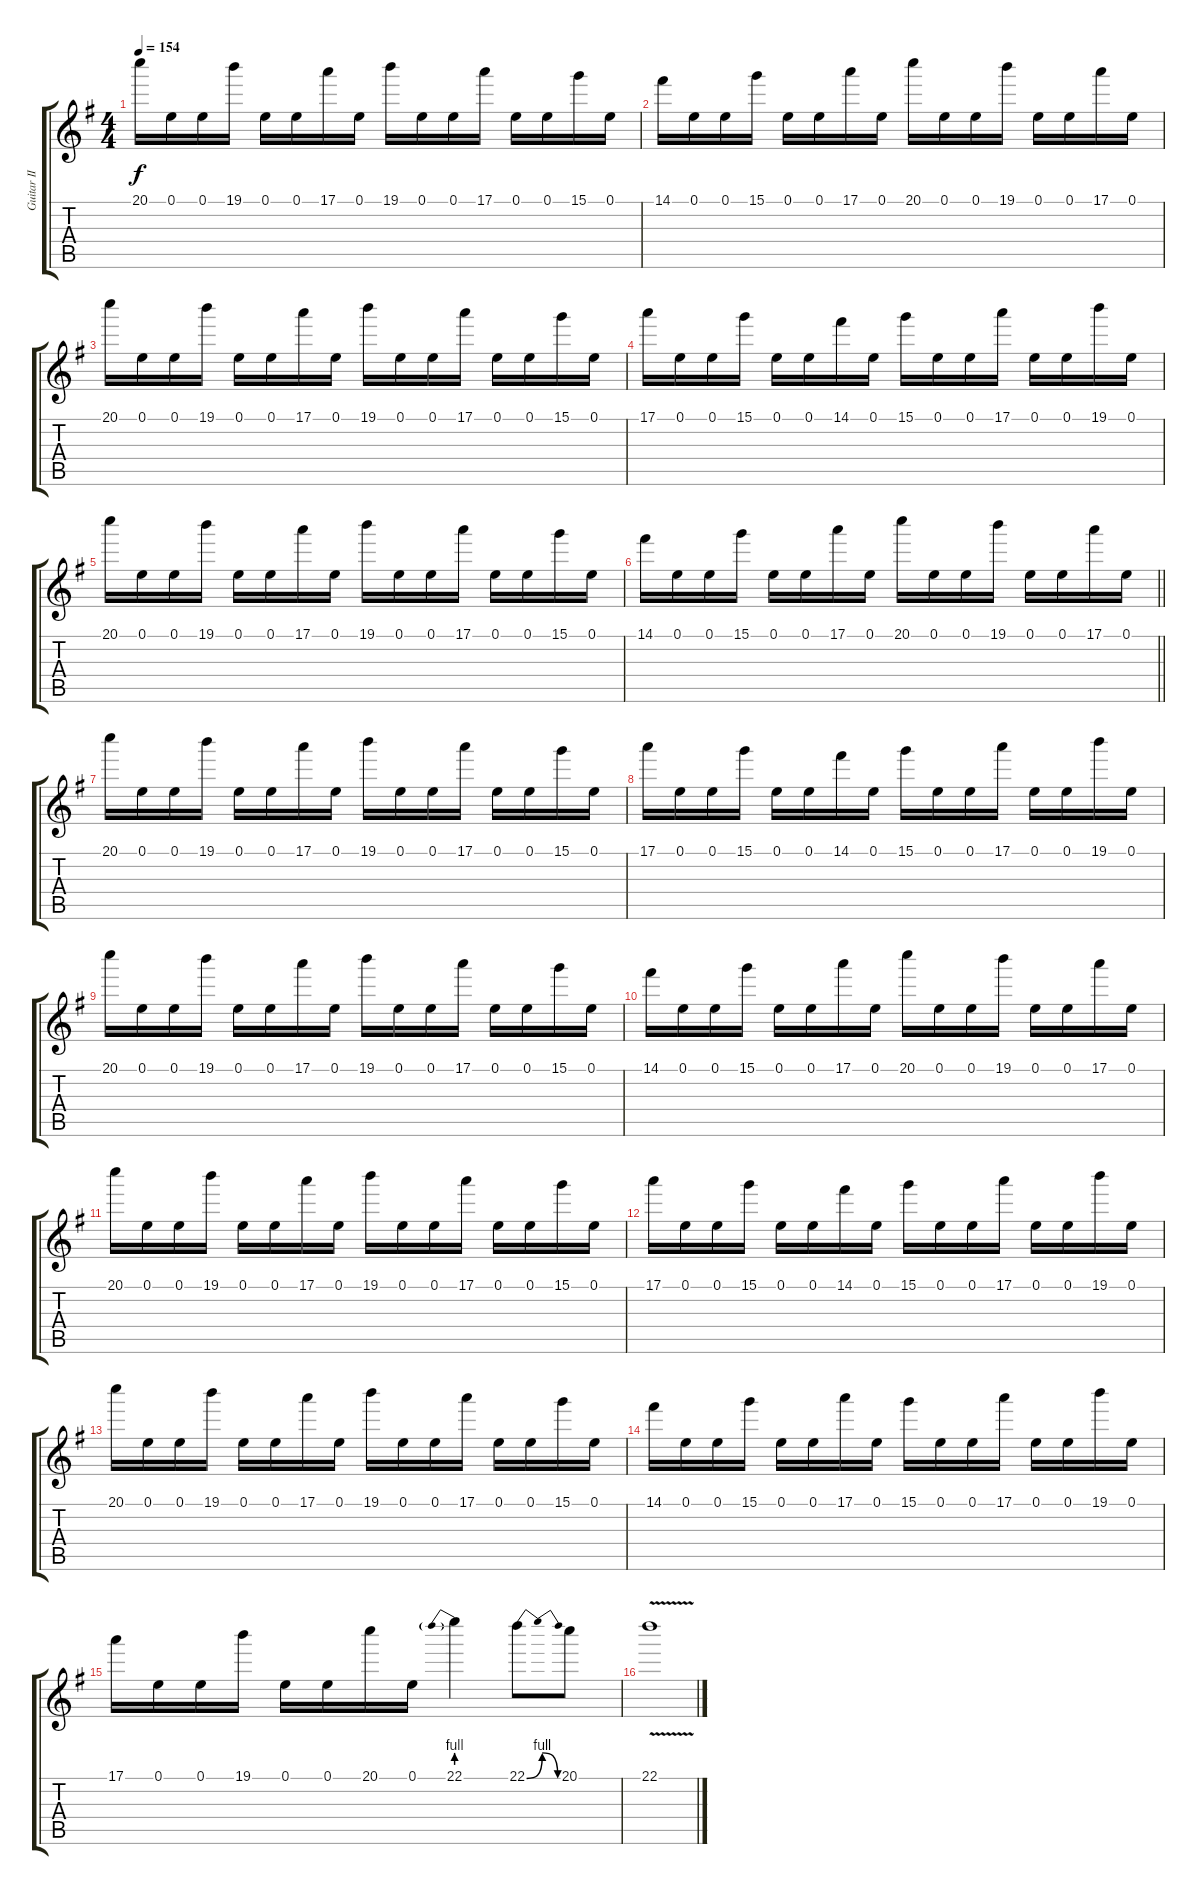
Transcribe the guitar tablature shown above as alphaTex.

\track ("Guitar II" "Guitar II") {instrument overdrivenguitar}
\staff {score tabs}
\tuning (E4 B3 G3 D3 A2 E2) {hide}
\ts (4 4)
\tempo 154
\clef g2
\ks g
20.1.16{dy f} 0.1.16 0.1.16 19.1.16 0.1.16 0.1.16 17.1.16 0.1.16 19.1.16 0.1.16 0.1.16 17.1.16 0.1.16 0.1.16 15.1.16 0.1.16 |
14.1.16 0.1.16 0.1.16 15.1.16 0.1.16 0.1.16 17.1.16 0.1.16 20.1.16 0.1.16 0.1.16 19.1.16 0.1.16 0.1.16 17.1.16 0.1.16 |
20.1.16 0.1.16 0.1.16 19.1.16 0.1.16 0.1.16 17.1.16 0.1.16 19.1.16 0.1.16 0.1.16 17.1.16 0.1.16 0.1.16 15.1.16 0.1.16 |
17.1.16 0.1.16 0.1.16 15.1.16 0.1.16 0.1.16 14.1.16 0.1.16 15.1.16 0.1.16 0.1.16 17.1.16 0.1.16 0.1.16 19.1.16 0.1.16 |
20.1.16 0.1.16 0.1.16 19.1.16 0.1.16 0.1.16 17.1.16 0.1.16 19.1.16 0.1.16 0.1.16 17.1.16 0.1.16 0.1.16 15.1.16 0.1.16 |
\barLineRight lightlight
14.1.16 0.1.16 0.1.16 15.1.16 0.1.16 0.1.16 17.1.16 0.1.16 20.1.16 0.1.16 0.1.16 19.1.16 0.1.16 0.1.16 17.1.16 0.1.16 |
20.1.16 0.1.16 0.1.16 19.1.16 0.1.16 0.1.16 17.1.16 0.1.16 19.1.16 0.1.16 0.1.16 17.1.16 0.1.16 0.1.16 15.1.16 0.1.16 |
17.1.16 0.1.16 0.1.16 15.1.16 0.1.16 0.1.16 14.1.16 0.1.16 15.1.16 0.1.16 0.1.16 17.1.16 0.1.16 0.1.16 19.1.16 0.1.16 |
20.1.16 0.1.16 0.1.16 19.1.16 0.1.16 0.1.16 17.1.16 0.1.16 19.1.16 0.1.16 0.1.16 17.1.16 0.1.16 0.1.16 15.1.16 0.1.16 |
14.1.16 0.1.16 0.1.16 15.1.16 0.1.16 0.1.16 17.1.16 0.1.16 20.1.16 0.1.16 0.1.16 19.1.16 0.1.16 0.1.16 17.1.16 0.1.16 |
20.1.16 0.1.16 0.1.16 19.1.16 0.1.16 0.1.16 17.1.16 0.1.16 19.1.16 0.1.16 0.1.16 17.1.16 0.1.16 0.1.16 15.1.16 0.1.16 |
17.1.16 0.1.16 0.1.16 15.1.16 0.1.16 0.1.16 14.1.16 0.1.16 15.1.16 0.1.16 0.1.16 17.1.16 0.1.16 0.1.16 19.1.16 0.1.16 |
20.1.16 0.1.16 0.1.16 19.1.16 0.1.16 0.1.16 17.1.16 0.1.16 19.1.16 0.1.16 0.1.16 17.1.16 0.1.16 0.1.16 15.1.16 0.1.16 |
14.1.16 0.1.16 0.1.16 15.1.16 0.1.16 0.1.16 17.1.16 0.1.16 15.1.16 0.1.16 0.1.16 17.1.16 0.1.16 0.1.16 19.1.16 0.1.16 |
17.1.16 0.1.16 0.1.16 19.1.16 0.1.16 0.1.16 20.1.16 0.1.16 22.1{be (prebend 0 4 60 4)}.4 22.1{be (bendrelease 0 0 30 4 30 4 60 0)}.8 20.1.8 |
22.1{v}.1
